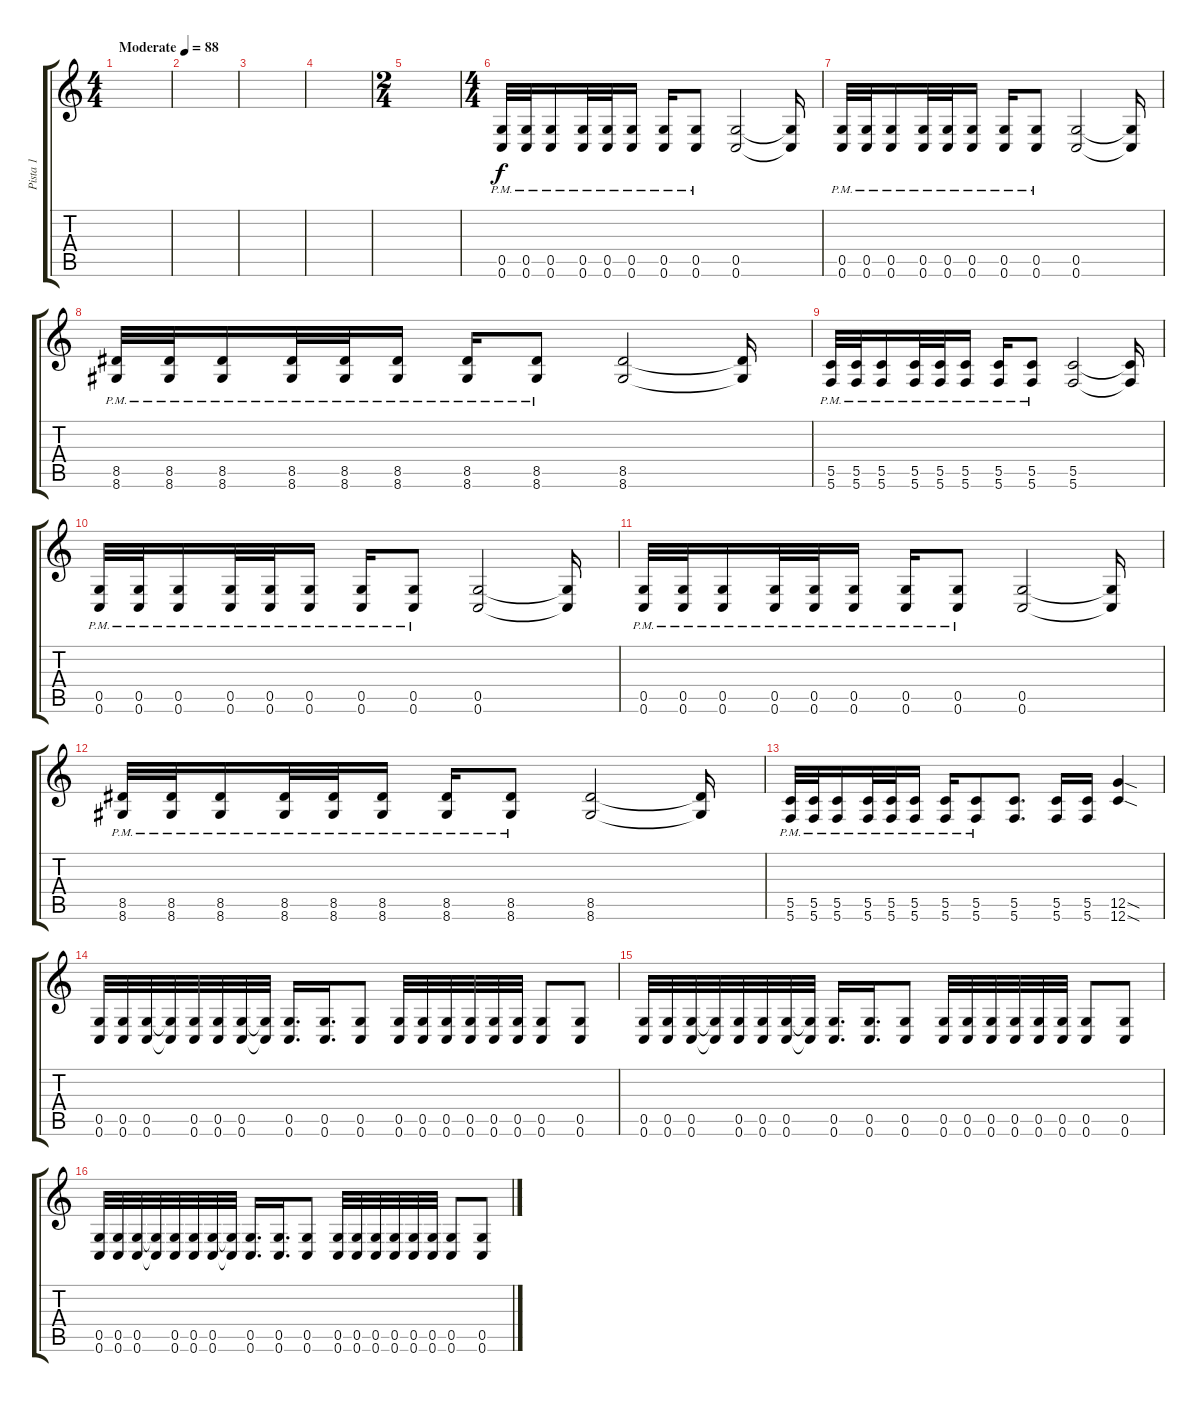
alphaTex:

\track ("Pista 1" "Pista 1") {instrument distortionguitar}
\staff {score tabs}
\tuning (D4 A3 F3 C3 G2 C2) {hide}
\ts (4 4)
\tempo (88 "Moderate")
\clef g2
\ks c
|
|
|
|
\ts (2 4)
|
\ts (4 4)
(0.5{pm} 0.6{pm}).32 (0.5{pm} 0.6{pm}).32 (0.5{pm} 0.6{pm}).16 (0.5{pm} 0.6{pm}).32 (0.5{pm} 0.6{pm}).32 (0.5{pm} 0.6{pm}).16 (0.5{pm} 0.6{pm}).16 (0.5{pm} 0.6{pm}).8 (0.5 0.6).2 (0.5{t} 0.6{t}).16 |
(0.5{pm} 0.6{pm}).32 (0.5{pm} 0.6{pm}).32 (0.5{pm} 0.6{pm}).16 (0.5{pm} 0.6{pm}).32 (0.5{pm} 0.6{pm}).32 (0.5{pm} 0.6{pm}).16 (0.5{pm} 0.6{pm}).16 (0.5{pm} 0.6{pm}).8 (0.5 0.6).2 (0.5{t} 0.6{t}).16 |
(8.5{pm} 8.6{pm}).32 (8.5{pm} 8.6{pm}).32 (8.5{pm} 8.6{pm}).16 (8.5{pm} 8.6{pm}).32 (8.5{pm} 8.6{pm}).32 (8.5{pm} 8.6{pm}).16 (8.5{pm} 8.6{pm}).16 (8.5{pm} 8.6{pm}).8 (8.5 8.6).2 (8.5{t} 8.6{t}).16 |
(5.5{pm} 5.6{pm}).32 (5.5{pm} 5.6{pm}).32 (5.5{pm} 5.6{pm}).16 (5.5{pm} 5.6{pm}).32 (5.5{pm} 5.6{pm}).32 (5.5{pm} 5.6{pm}).16 (5.5{pm} 5.6{pm}).16 (5.5{pm} 5.6{pm}).8 (5.5 5.6).2 (5.5{t} 5.6{t}).16 |
(0.5{pm} 0.6{pm}).32 (0.5{pm} 0.6{pm}).32 (0.5{pm} 0.6{pm}).16 (0.5{pm} 0.6{pm}).32 (0.5{pm} 0.6{pm}).32 (0.5{pm} 0.6{pm}).16 (0.5{pm} 0.6{pm}).16 (0.5{pm} 0.6{pm}).8 (0.5 0.6).2 (0.5{t} 0.6{t}).16 |
(0.5{pm} 0.6{pm}).32 (0.5{pm} 0.6{pm}).32 (0.5{pm} 0.6{pm}).16 (0.5{pm} 0.6{pm}).32 (0.5{pm} 0.6{pm}).32 (0.5{pm} 0.6{pm}).16 (0.5{pm} 0.6{pm}).16 (0.5{pm} 0.6{pm}).8 (0.5 0.6).2 (0.5{t} 0.6{t}).16 |
(8.5{pm} 8.6{pm}).32 (8.5{pm} 8.6{pm}).32 (8.5{pm} 8.6{pm}).16 (8.5{pm} 8.6{pm}).32 (8.5{pm} 8.6{pm}).32 (8.5{pm} 8.6{pm}).16 (8.5{pm} 8.6{pm}).16 (8.5{pm} 8.6{pm}).8 (8.5 8.6).2 (8.5{t} 8.6{t}).16 |
(5.5{pm} 5.6{pm}).32 (5.5{pm} 5.6{pm}).32 (5.5{pm} 5.6{pm}).16 (5.5{pm} 5.6{pm}).32 (5.5{pm} 5.6{pm}).32 (5.5{pm} 5.6{pm}).16 (5.5{pm} 5.6{pm}).16 (5.5{pm} 5.6{pm}).8 (5.5 5.6).8{d} (5.5 5.6).16 (5.5 5.6).16 (12.5{sod} 12.6{sod}).4 |
(0.5 0.6).32{volume 13} (0.5 0.6).32 (0.5 0.6).32 (0.5{t} 0.6{t}).32 (0.5 0.6).32 (0.5 0.6).32 (0.5 0.6).32 (0.5{t} 0.6{t}).32 (0.5 0.6).16{d} (0.5 0.6).16{d} (0.5 0.6).8 (0.5 0.6).32 (0.5 0.6).32 (0.5 0.6).32 (0.5 0.6).32 (0.5 0.6).32 (0.5 0.6).32 (0.5 0.6).8 (0.5 0.6).8 |
(0.5 0.6).32 (0.5 0.6).32 (0.5 0.6).32 (0.5{t} 0.6{t}).32 (0.5 0.6).32 (0.5 0.6).32 (0.5 0.6).32 (0.5{t} 0.6{t}).32 (0.5 0.6).16{d} (0.5 0.6).16{d} (0.5 0.6).8 (0.5 0.6).32 (0.5 0.6).32 (0.5 0.6).32 (0.5 0.6).32 (0.5 0.6).32 (0.5 0.6).32 (0.5 0.6).8 (0.5 0.6).8 |
(0.5 0.6).32 (0.5 0.6).32 (0.5 0.6).32 (0.5{t} 0.6{t}).32 (0.5 0.6).32 (0.5 0.6).32 (0.5 0.6).32 (0.5{t} 0.6{t}).32 (0.5 0.6).16{d} (0.5 0.6).16{d} (0.5 0.6).8 (0.5 0.6).32 (0.5 0.6).32 (0.5 0.6).32 (0.5 0.6).32 (0.5 0.6).32 (0.5 0.6).32 (0.5 0.6).8 (0.5 0.6).8
